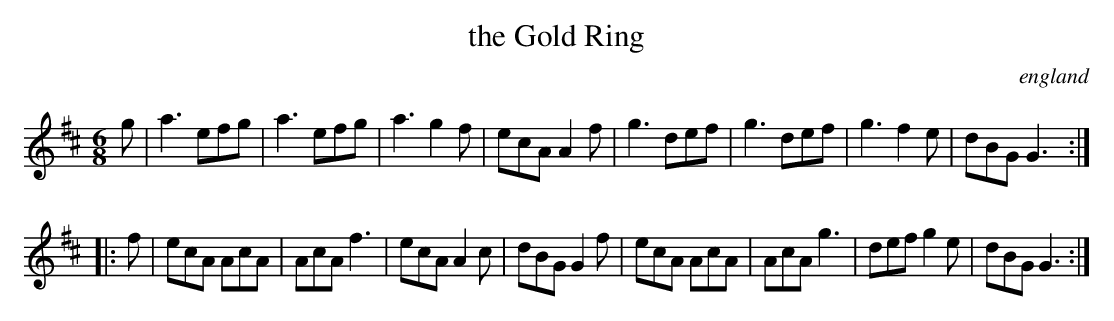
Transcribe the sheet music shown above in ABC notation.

X:1
T:the Gold Ring
O:england
M:6/8
K:D
g|a3 efg|a3 efg|a3 g2f|ecA A2f|\
g3 def|g3 def|g3 f2e|dBG G3:|
|:f|ecA AcA|AcA f3|ecA A2c|dBG G2f|\
ecA AcA|AcAg3|def g2e|dBG G3:|
